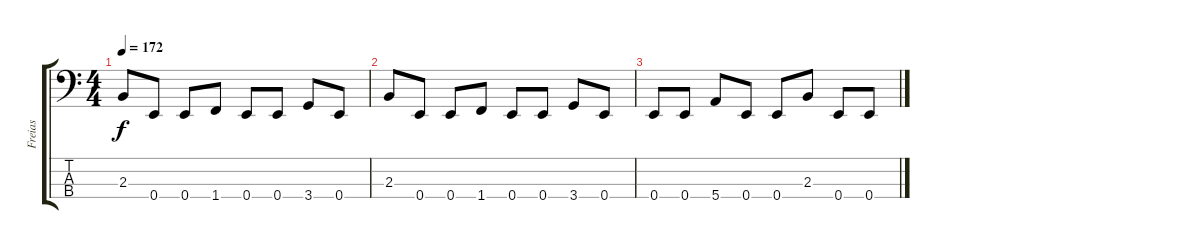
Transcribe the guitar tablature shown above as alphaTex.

\track ("Freias" "Freias") {instrument electricbassfinger}
\staff {score tabs}
\tuning (G2 D2 A1 E1) {hide}
\ts (4 4)
\tempo 172
\clef f4
\ks c
2.3.8{dy f} 0.4.8 0.4.8 1.4.8 0.4.8 0.4.8 3.4.8 0.4.8 |
2.3.8 0.4.8 0.4.8 1.4.8 0.4.8 0.4.8 3.4.8 0.4.8 |
0.4.8 0.4.8 5.4.8 0.4.8 0.4.8 2.3.8 0.4.8 0.4.8
